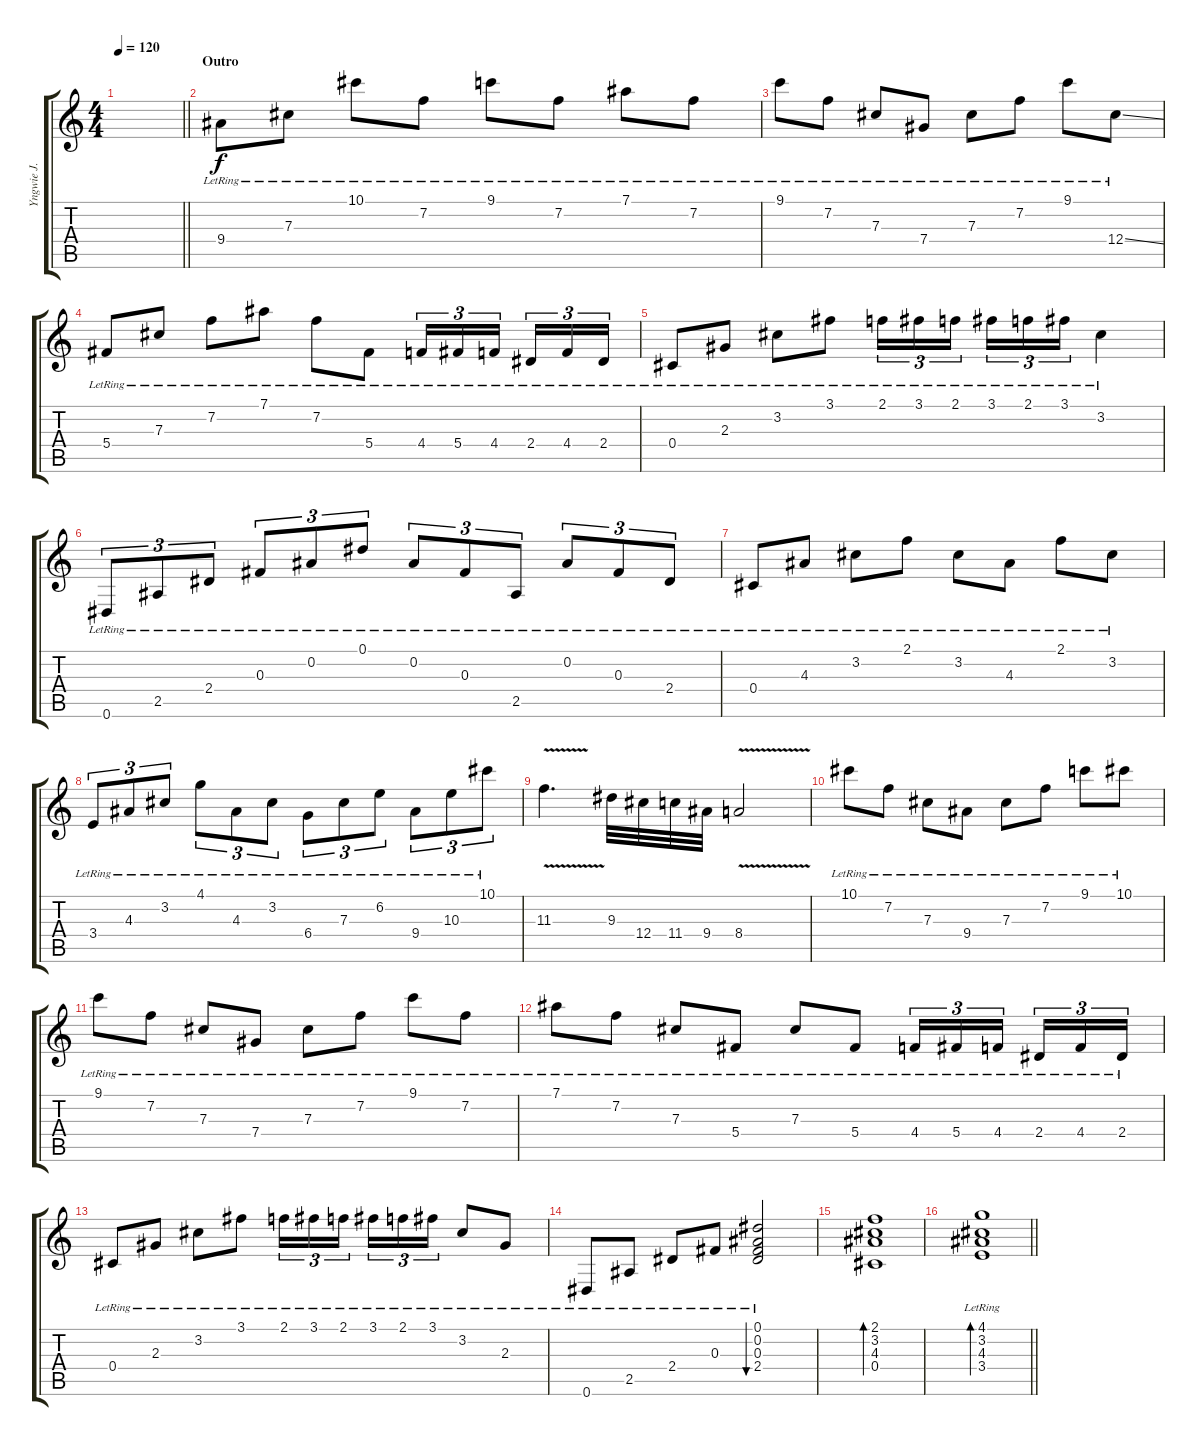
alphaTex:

\track ("Yngwie J. Malmsteen" "Yngwie J. ") {instrument acousticguitarsteel}
\staff {score tabs}
\tuning (Eb4 Bb3 Gb3 Db3 Ab2 Eb2) {hide}
\ts (4 4)
\tempo 120
\clef g2
\barLineRight lightlight
\ks c
|
\section ("" "Outro")
9.4{lr}.8 7.3{lr}.8 10.1{lr}.8 7.2{lr}.8 9.1{lr}.8 7.2{lr}.8 7.1{lr}.8 7.2{lr}.8 |
9.1{lr}.8 7.2{lr}.8 7.3{lr}.8 7.4{lr}.8 7.3{lr}.8 7.2{lr}.8 9.1{lr}.8 12.4{ss lr}.8 |
5.4{lr}.8 7.3{lr}.8 7.2{lr}.8 7.1{lr}.8 7.2{lr}.8 5.4{lr}.8 4.4{lr}.16{tu (3 2)} 5.4{lr}.16{tu (3 2)} 4.4{lr}.16{tu (3 2) beam splitsecondary} 2.4{lr}.16{tu (3 2)} 4.4{lr}.16{tu (3 2)} 2.4{lr}.16{tu (3 2)} |
0.4{lr}.8 2.3{lr}.8 3.2{lr}.8 3.1{lr}.8 2.1{lr}.16{tu (3 2)} 3.1{lr}.16{tu (3 2)} 2.1{lr}.16{tu (3 2) beam splitsecondary} 3.1{lr}.16{tu (3 2)} 2.1{lr}.16{tu (3 2)} 3.1{lr}.16{tu (3 2)} 3.2{lr}.4 |
0.6{lr}.8{tu (3 2)} 2.5{lr}.8{tu (3 2)} 2.4{lr}.8{tu (3 2)} 0.3{lr}.8{tu (3 2)} 0.2{lr}.8{tu (3 2)} 0.1{lr}.8{tu (3 2)} 0.2{lr}.8{tu (3 2)} 0.3{lr}.8{tu (3 2)} 2.5{lr}.8{tu (3 2)} 0.2{lr}.8{tu (3 2)} 0.3{lr}.8{tu (3 2)} 2.4{lr}.8{tu (3 2)} |
0.4{lr}.8 4.3{lr}.8 3.2{lr}.8 2.1{lr}.8 3.2{lr}.8 4.3{lr}.8 2.1{lr}.8 3.2{lr}.8 |
3.4{lr}.8{tu (3 2)} 4.3{lr}.8{tu (3 2)} 3.2{lr}.8{tu (3 2)} 4.1{lr}.8{tu (3 2)} 4.3{lr}.8{tu (3 2)} 3.2{lr}.8{tu (3 2)} 6.4{lr}.8{tu (3 2)} 7.3{lr}.8{tu (3 2)} 6.2{lr}.8{tu (3 2)} 9.4{lr}.8{tu (3 2)} 10.3{lr}.8{tu (3 2)} 10.1{lr}.8{tu (3 2)} |
11.3{v}.4{d} 9.3.32 12.4.32 11.4.32 9.4.32 8.4{v}.2 |
10.1{lr}.8 7.2{lr}.8 7.3{lr}.8 9.4{lr}.8 7.3{lr}.8 7.2{lr}.8 9.1{lr}.8 10.1{lr}.8 |
9.1{lr}.8 7.2{lr}.8 7.3{lr}.8 7.4{lr}.8 7.3{lr}.8 7.2{lr}.8 9.1{lr}.8 7.2{lr}.8 |
7.1{lr}.8 7.2{lr}.8 7.3{lr}.8 5.4{lr}.8 7.3{lr}.8 5.4{lr}.8 4.4{lr}.16{tu (3 2)} 5.4{lr}.16{tu (3 2)} 4.4{lr}.16{tu (3 2) beam splitsecondary} 2.4{lr}.16{tu (3 2)} 4.4{lr}.16{tu (3 2)} 2.4{lr}.16{tu (3 2)} |
0.4{lr}.8 2.3{lr}.8 3.2{lr}.8 3.1{lr}.8 2.1{lr}.16{tu (3 2)} 3.1{lr}.16{tu (3 2)} 2.1{lr}.16{tu (3 2) beam splitsecondary} 3.1{lr}.16{tu (3 2)} 2.1{lr}.16{tu (3 2)} 3.1{lr}.16{tu (3 2)} 3.2{lr}.8 2.3{lr}.8 |
0.6{lr}.8 2.5{lr}.8 2.4{lr}.8 0.3{lr}.8 (0.1{lr} 0.2 0.3 2.4).2{bu 480} |
(2.1 3.2 4.3 0.4).1{bd 480} |
\barLineRight lightlight
(4.1 3.2 4.3 3.4{lr}).1{bd 480}
